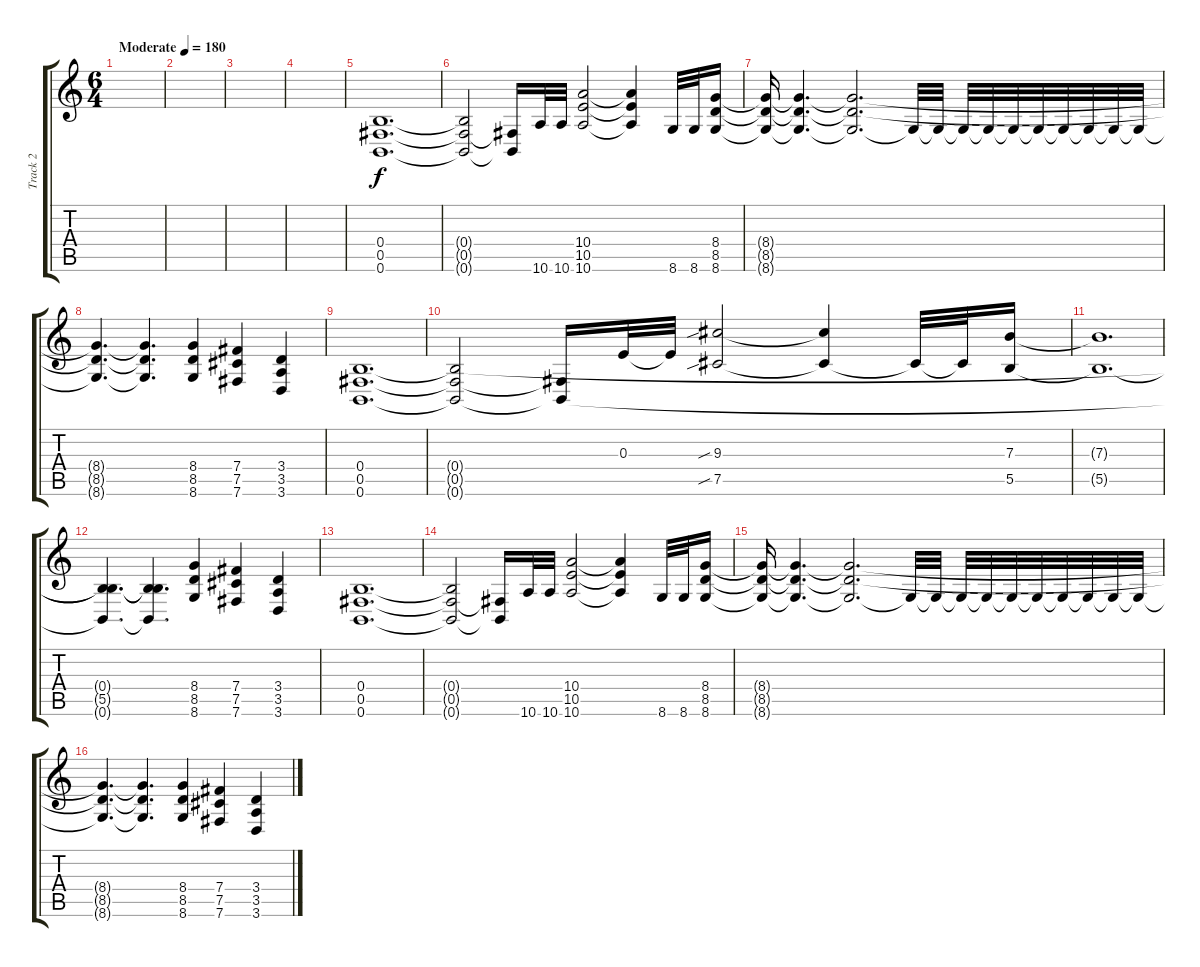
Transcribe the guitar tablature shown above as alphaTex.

\track ("Track 2" "Track 2") {instrument distortionguitar}
\staff {score tabs}
\tuning (Db4 Ab3 E3 B2 Gb2 B1) {hide}
\ts (6 4)
\tempo (180 "Moderate")
\clef g2
\ks c
|
|
|
|
(0.4 0.5 0.6).1{d} |
(0.4{t} 0.5{t} 0.6{t}).2 (0.5{t} 0.6{t}).16 10.6.32 10.6.32 (10.4 10.5 10.6).2 (10.4{t} 10.5{t} 10.6{t}).4 8.6.32 8.6.32 (8.4 8.5 8.6).16 |
(8.4{t} 8.5{t} 8.6{t}).16 (8.4{t} 8.5{t} 8.6{t}).4{d} (8.4{t} 8.5{t} 8.6{t}).2{d} 8.6{t}.32 8.6{t}.32 8.6{t}.32 8.6{t}.32 8.6{t}.32 8.6{t}.32 8.6{t}.32 8.6{t}.32 8.6{t}.32 8.6{t}.32 |
(8.4{t} 8.5{t} 8.6{t}).4{d} (8.4{t} 8.5{t} 8.6{t}).4{d} (8.4 8.5 8.6).4 (7.4 7.5 7.6).4 (3.4 3.5 3.6).4 |
(0.4 0.5 0.6).1{d} |
(0.4{t} 0.5{t} 0.6{t}).2 (0.5{t} 0.6{t}).16 0.3.32 0.3{t}.32 (9.3{sib} 7.5{sib}).2 (9.3{t} 7.5{t}).4 7.5{t}.32 7.5{t}.32 (7.3 5.5).16 |
(7.3{t} 5.5{t}).1{d} |
(0.4{t} 5.5{t} 0.6{t}).4{d} (0.4{t} 5.5{t} 0.6{t}).4{d} (8.4 8.5 8.6).4 (7.4 7.5 7.6).4 (3.4 3.5 3.6).4 |
(0.4 0.5 0.6).1{d} |
(0.4{t} 0.5{t} 0.6{t}).2 (0.5{t} 0.6{t}).16 10.6.32 10.6.32 (10.4 10.5 10.6).2 (10.4{t} 10.5{t} 10.6{t}).4 8.6.32 8.6.32 (8.4 8.5 8.6).16 |
(8.4{t} 8.5{t} 8.6{t}).16 (8.4{t} 8.5{t} 8.6{t}).4{d} (8.4{t} 8.5{t} 8.6{t}).2{d} 8.6{t}.32 8.6{t}.32 8.6{t}.32 8.6{t}.32 8.6{t}.32 8.6{t}.32 8.6{t}.32 8.6{t}.32 8.6{t}.32 8.6{t}.32 |
(8.4{t} 8.5{t} 8.6{t}).4{d} (8.4{t} 8.5{t} 8.6{t}).4{d} (8.4 8.5 8.6).4 (7.4 7.5 7.6).4 (3.4 3.5 3.6).4
